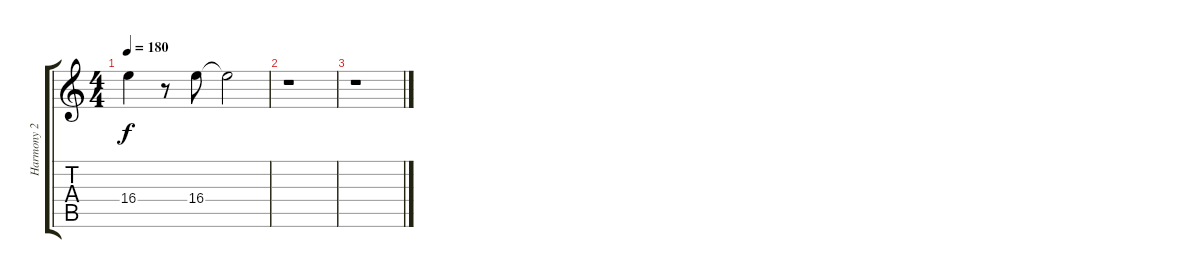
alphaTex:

\track ("Harmony 2" "Harmony 2") {instrument overdrivenguitar}
\staff {score tabs}
\tuning (D4 A3 F3 C3 G2 C2) {hide}
\ts (4 4)
\tempo 180
\clef g2
\ks aminor
16.4.4{dy f} r.8 16.4.8 16.4{t}.2 |
r.1 |
r.1
